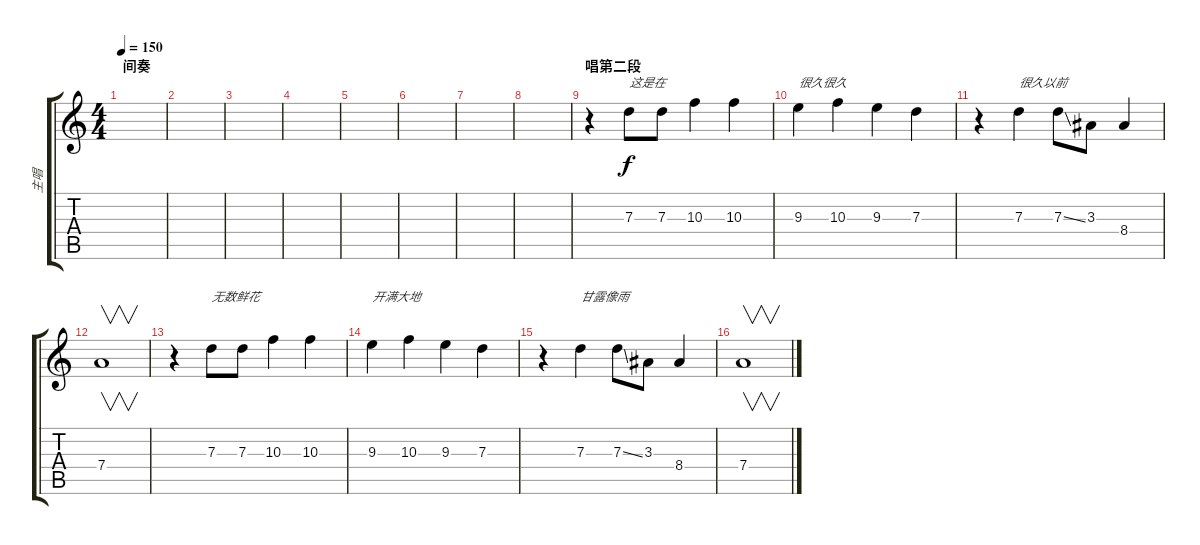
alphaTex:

\track ("主唱" "主唱") {instrument distortionguitar}
\staff {score tabs}
\tuning (E4 B3 G3 D3 A2 E2) {hide}
\ts (4 4)
\section ("" "间奏")
\tempo 150
\clef g2
\ks c
|
|
|
|
|
|
|
|
\section ("" "唱第二段")
r.4 7.3.8{txt "这是在"} 7.3.8 10.3.4 10.3.4 |
9.3.4{txt "很久很久"} 10.3.4 9.3.4 7.3.4 |
r.4 7.3.4{txt "很久以前"} 7.3{ss}.8 3.3.8 8.4.4 |
7.4.1{v} |
r.4 7.3.8{txt "无数鲜花"} 7.3.8 10.3.4 10.3.4 |
9.3.4{txt "开满大地"} 10.3.4 9.3.4 7.3.4 |
r.4 7.3.4{txt "甘露像雨"} 7.3{ss}.8 3.3.8 8.4.4 |
7.4.1{v}
